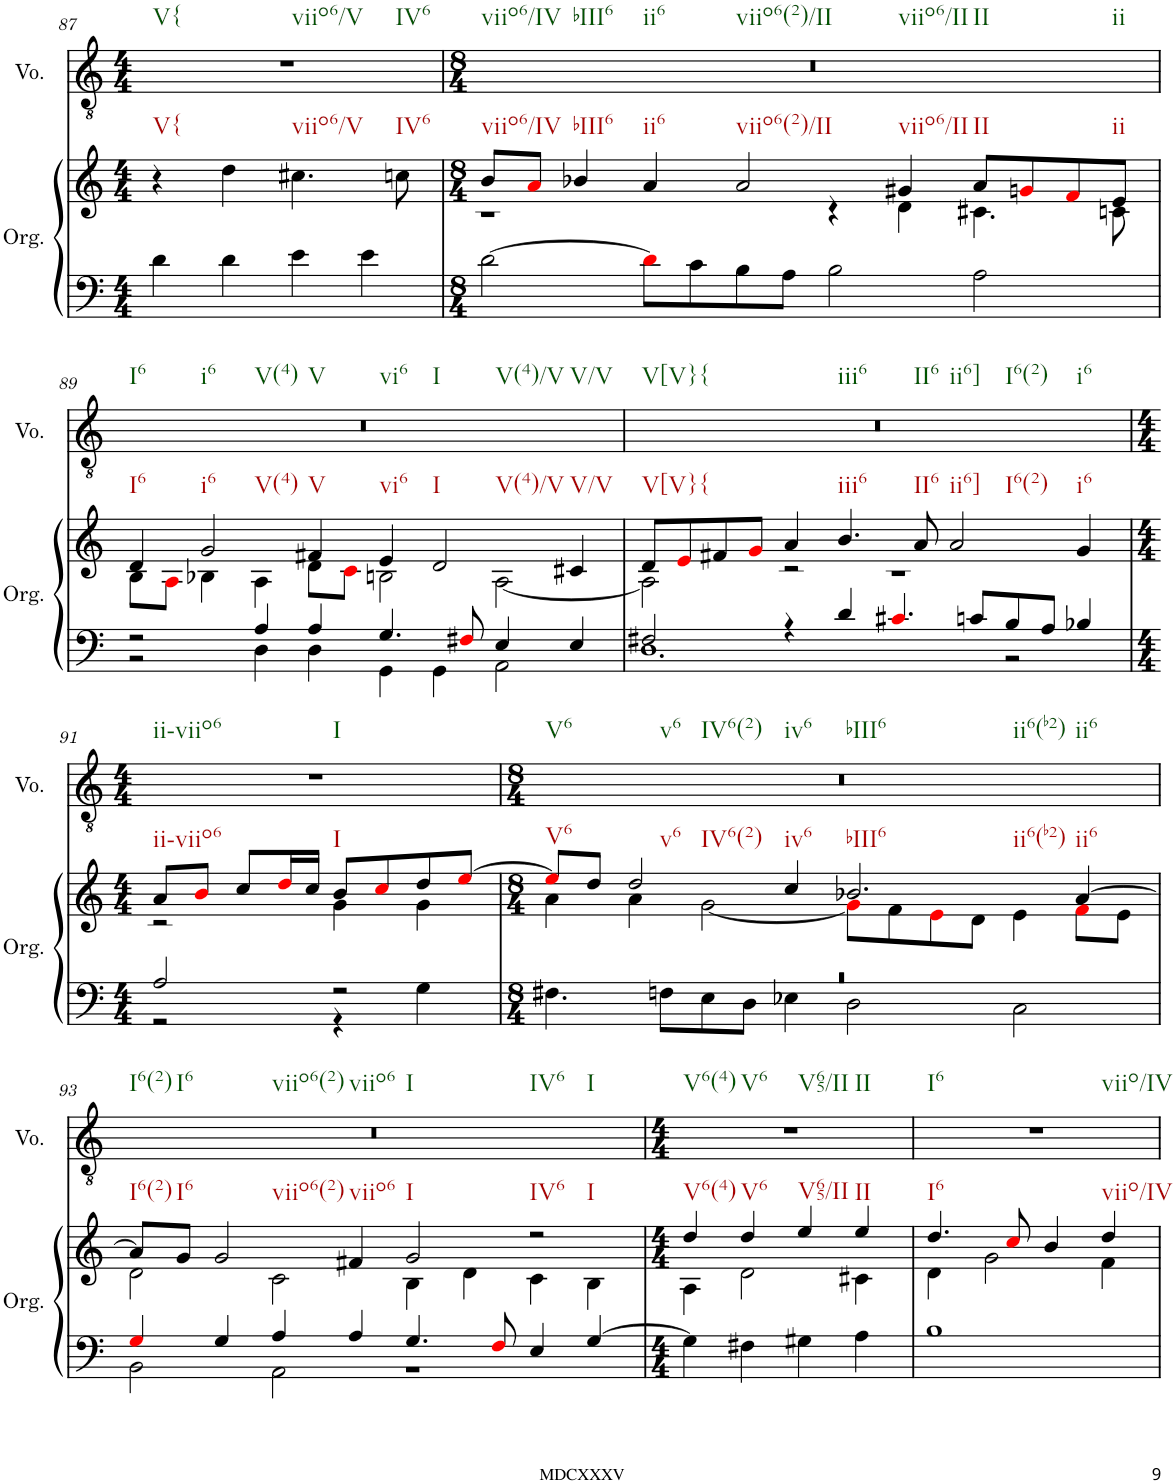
**kern	**kern	**kern
*part2	*part2	*part1
*staff3	*staff2	*staff1
*I"Organ	*	*I"Voice
*I'Org.	*	*I'Vo.
!!LO:PB:g=z
*clefF4	*clefG2	*clefGv2
*k[]	*k[]	*k[]
*M4/4	*M4/4	*M4/4
=87	=87	=87
!	!	!LO:TX:b:t=V{
!	!	!LO:TX:b:t=viio6/V
!	!	!LO:TX:b:t=IV6
!	!LO:TX:b:t=V{	!
4d\	4r	1r
4d\	4dd\	.
!	!LO:TX:b:t=viio6/V	!
4e\	4.cc#X\	.
4e\	.	.
!	!LO:TX:b:t=IV6	!
.	8ccn\	.
=88	=88	=88
*M8/4	*M8/4	*M8/4
*	*^	*
!	!	!	!LO:TX:b:t=viio6/IV
!	!	!	!LO:TX:b:t=bIII6
!	!	!	!LO:TX:b:t=ii6
!	!	!	!LO:TX:b:t=viio6(2)/II
!	!	!	!LO:TX:b:t=viio6/II
!	!	!	!LO:TX:b:t=II
!	!	!	!LO:TX:b:t=ii
!	!LO:TX:b:t=viio6/IV	!	!
[2d\	8b/L	1r	0r
.	8ai/J	.	.
!	!LO:TX:b:t=bIII6	!	!
.	4b-X/	.	.
!	!LO:TX:b:t=ii6	!	!
8di\L]	4a/	.	.
8c\	.	.	.
!	!LO:TX:b:t=viio6(2)/II	!	!
8B\	2a/	.	.
8A\J	.	.	.
2B\	.	4r	.
!	!LO:TX:b:t=viio6/II	!	!
.	4g#X/	4d\	.
!	!LO:TX:b:t=II	!	!
2A\	8a/L	4.c#X\	.
.	8gni/	.	.
.	8fi/	.	.
!	!LO:TX:b:t=ii	!	!
.	8e/J	8cn\	.
!!LO:LB:g=z
=89	=89	=89	=89
*^	*	*	*
!	!	!	!	!LO:TX:b:t=I6
!	!	!	!	!LO:TX:b:t=i6
!	!	!	!	!LO:TX:b:t=V(4)
!	!	!	!	!LO:TX:b:t=V
!	!	!	!	!LO:TX:b:t=vi6
!	!	!	!	!LO:TX:b:t=I
!	!	!	!	!LO:TX:b:t=V(4)/V
!	!	!	!	!LO:TX:b:t=V/V
!	!	!LO:TX:b:t=I6	!	!
2r	2r	4d/	8B\L	0r
.	.	.	8Ai\J	.
!	!	!LO:TX:b:t=i6	!	!
!	!	!LO:TX:b:t=V(4)	!	!
.	.	2g/	4B-X\	.
4A/	4D\	.	4A\	.
!	!	!LO:TX:b:t=V	!	!
4A/	4D\	4f#X/	8d\L	.
.	.	.	8ci\J	.
!	!	!LO:TX:b:t=vi6	!	!
4.G/	4GG\	4e/	2Bn\	.
!	!	!LO:TX:b:t=I	!	!
!	!	!LO:TX:b:t=V(4)/V	!	!
.	4GG\	2d/	.	.
8F#Xi/	.	.	.	.
4E/	2AA\	.	[2A\	.
!	!	!LO:TX:b:t=V/V	!	!
4E/	.	4c#X/	.	.
=90	=90	=90	=90	=90
!	!	!	!	!LO:TX:b:t=V[V}{
!	!	!	!	!LO:TX:b:t=iii6
!	!	!	!	!LO:TX:b:t=II6
!	!	!	!	!LO:TX:b:t=ii6]
!	!	!	!	!LO:TX:b:t=I6(2)
!	!	!	!	!LO:TX:b:t=i6
!	!	!LO:TX:b:t=V[V}{	!	!
2F#X/	1.D	8d/L	2A\]	0r
.	.	8ei/	.	.
.	.	8f#X/	.	.
.	.	8gi/J	.	.
4r	.	4a/	2r	.
!	!	!LO:TX:b:t=iii6	!	!
4d/	.	4.b/	.	.
4.c#Xi/	.	.	1r	.
!	!	!LO:TX:b:t=II6	!	!
.	.	8a/	.	.
!	!	!LO:TX:b:t=ii6]	!	!
!	!	!LO:TX:b:t=I6(2)	!	!
.	.	2a/	.	.
8cn/L	.	.	.	.
8B/	2r	.	.	.
8A/J	.	.	.	.
!	!	!LO:TX:b:t=i6	!	!
4B-X/	.	4g/	.	.
!!LO:LB:g=z
=91	=91	=91	=91	=91
*M4/4	*	*M4/4	*	*M4/4
!	!	!	!	!LO:TX:b:t=ii-viio6
!	!	!	!	!LO:TX:b:t=I
!	!	!LO:TX:b:t=ii-viio6	!	!
2A/	2r	8a/L	2r	1r
.	.	8bi/J	.	.
.	.	8cc/L	.	.
.	.	16ddi/L	.	.
.	.	16cc/JJ	.	.
!	!	!LO:TX:b:t=I	!	!
2r	4r	8b/L	4g\	.
.	.	8cci/	.	.
.	4G\	8dd/	4g\	.
.	.	[8eei/J	.	.
=92	=92	=92	=92	=92
*M8/4	*	*M8/4	*	*M8/4
!	!	!	!	!LO:TX:b:t=V6
!	!	!	!	!LO:TX:b:t=v6
!	!	!	!	!LO:TX:b:t=IV6(2)
!	!	!	!	!LO:TX:b:t=iv6
!	!	!	!	!LO:TX:b:t=bIII6
!	!	!	!	!LO:TX:b:t=ii6(b2)
!	!	!	!	!LO:TX:b:t=ii6
!	!	!LO:TX:b:t=V6	!	!
0r	4.F#X\	8eei/L]	4a\	0r
.	.	8dd/J	.	.
!	!	!LO:TX:b:t=v6	!	!
!	!	!LO:TX:b:t=IV6(2)	!	!
.	.	2dd/	4a\	.
.	8Fn\L	.	.	.
.	8E\	.	[2g\	.
.	8D\J	.	.	.
!	!	!LO:TX:b:t=iv6	!	!
.	4E-X\	4cc/	.	.
!	!	!LO:TX:b:t=bIII6	!	!
!	!	!LO:TX:b:t=ii6(b2)	!	!
.	2D\	2.b-X/	8gi\L]	.
.	.	.	8f\	.
.	.	.	8ei\	.
.	.	.	8d\J	.
.	2C\	.	4e\	.
!	!	!LO:TX:b:t=ii6	!	!
.	.	[4a/	8fi\L	.
.	.	.	8e\J	.
!!LO:LB:g=z
=93	=93	=93	=93	=93
!	!	!	!	!LO:TX:b:t=I6(2)
!	!	!	!	!LO:TX:b:t=I6
!	!	!	!	!LO:TX:b:t=viio6(2)
!	!	!	!	!LO:TX:b:t=viio6
!	!	!	!	!LO:TX:b:t=I
!	!	!	!	!LO:TX:b:t=IV6
!	!	!	!	!LO:TX:b:t=I
!	!	!LO:TX:b:t=I6(2)	!	!
4Gi/	2BB\	8a/L]	2d\	0r
!	!	!LO:TX:b:t=I6	!	!
.	.	8g/J	.	.
!	!	!LO:TX:b:t=viio6(2)	!	!
4G/	.	2g/	.	.
4A/	2AA\	.	2c\	.
!	!	!LO:TX:b:t=viio6	!	!
4A/	.	4f#X/	.	.
!	!	!LO:TX:b:t=I	!	!
4.G/	1r	2g/	4B\	.
.	.	.	4d\	.
8Fi/	.	.	.	.
!	!	!LO:TX:b:t=IV6	!	!
!	!	!LO:TX:b:t=I	!	!
4E/	.	2r	4c\	.
[4G/	.	.	4B\	.
*v	*v	*	*	*
=94	=94	=94	=94
*M4/4	*M4/4	*	*M4/4
!	!	!	!LO:TX:b:t=V6(4)
!	!	!	!LO:TX:b:t=V6
!	!	!	!LO:TX:b:t=V65/II
!	!	!	!LO:TX:b:t=II
!	!LO:TX:b:t=V6(4)	!	!
4G\]	4dd/	4A\	1r
!	!LO:TX:b:t=V6	!	!
4F#X\	4dd/	2d\	.
!	!LO:TX:b:t=V65/II	!	!
4G#X\	4ee/	.	.
!	!LO:TX:b:t=II	!	!
4A\	4ee/	4c#X\	.
=95	=95	=95	=95
!	!	!	!LO:TX:b:t=I6
!	!	!	!LO:TX:b:t=viio/IV
!	!LO:TX:b:t=I6	!	!
1B	4.dd/	4d\	1r
.	.	2g\	.
.	8cci/	.	.
.	4b/	.	.
!	!LO:TX:b:t=viio/IV	!	!
.	4dd/	4f\	.
*	*v	*v	*
=	=	=
*-	*-	*-
